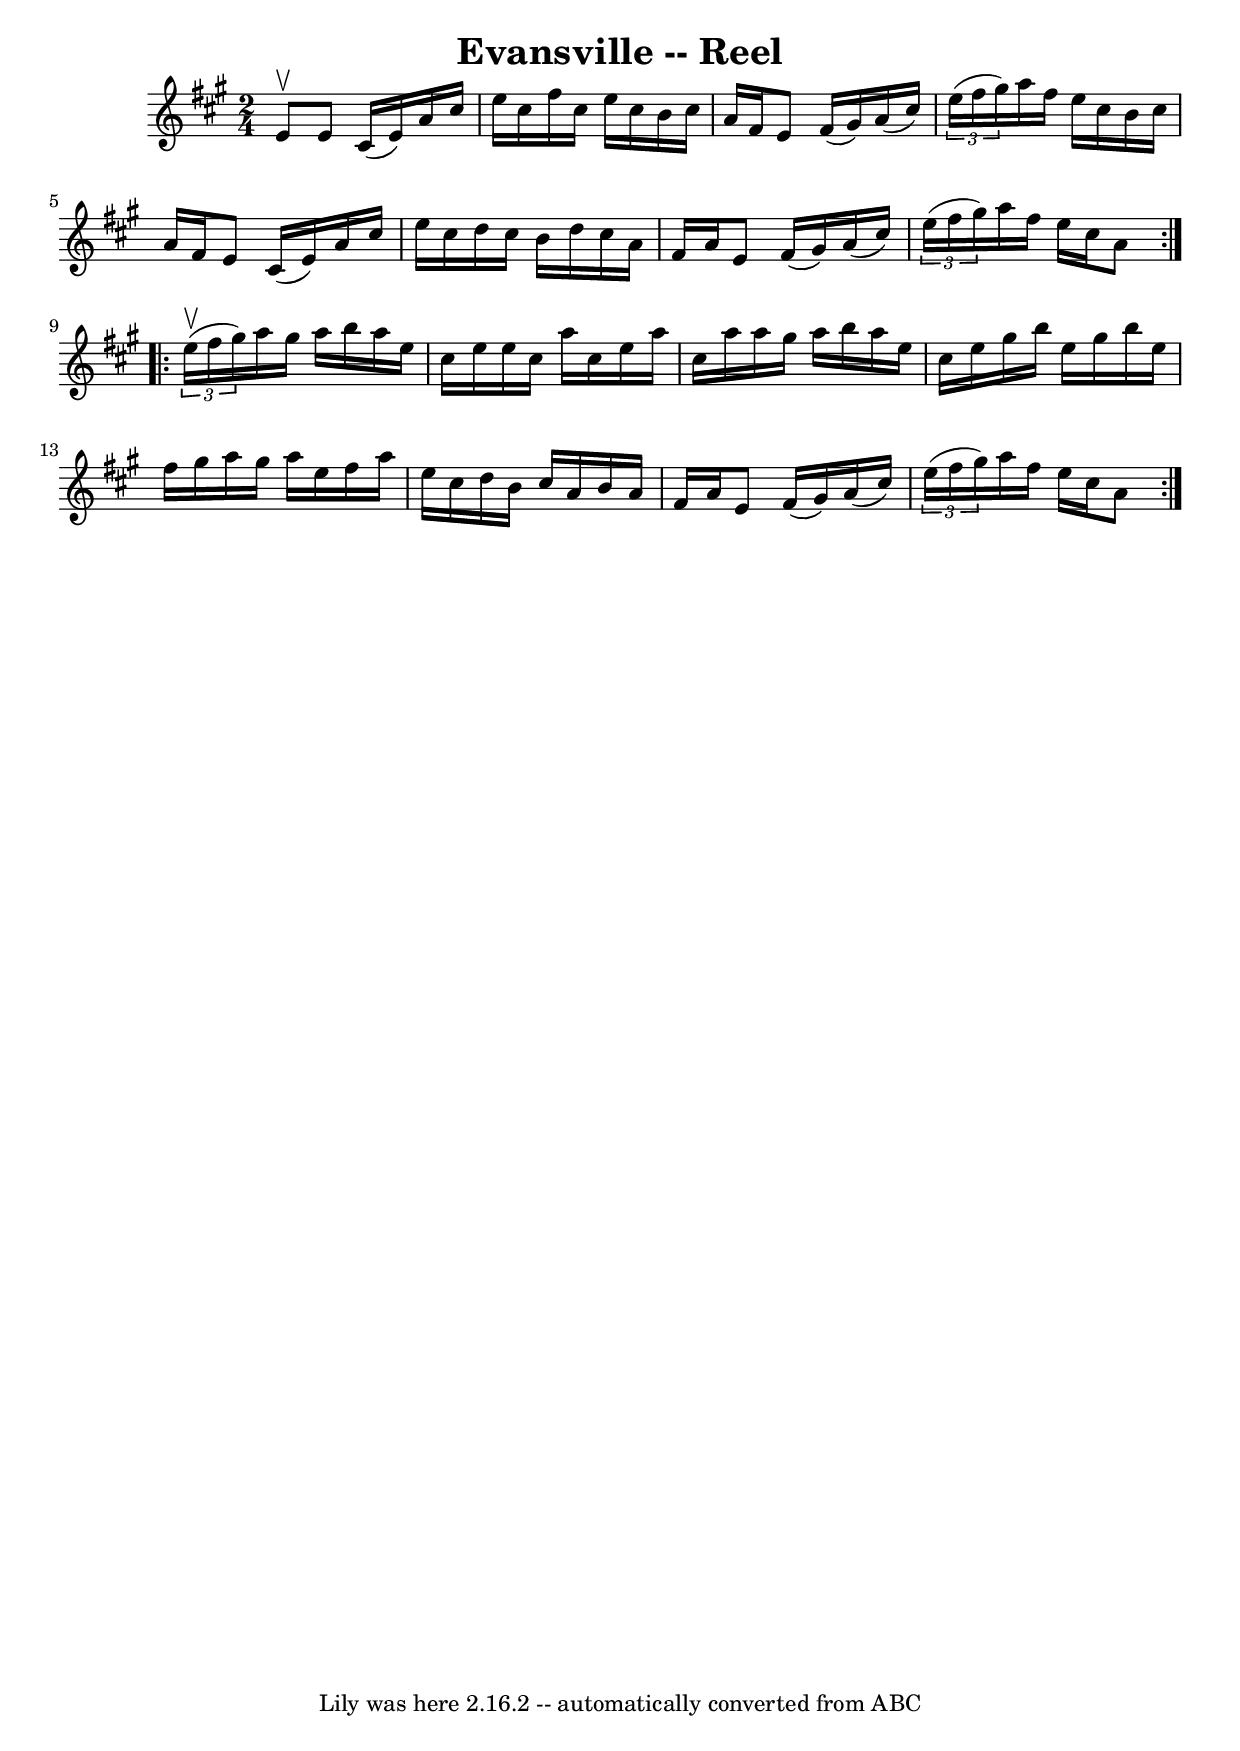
\version "2.16.2"
\include "Mammoth.ily"
\header {
  %% book = "Ryan's Mammoth Collection"
  crossRefNumber = "1"
  footnotes = "\\\\255"
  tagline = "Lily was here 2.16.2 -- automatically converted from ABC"
  title = "Evansville -- Reel"

}
voicedefault =  {



  \repeat volta 2 {

    \time 2/4 
    \key a \major
    e'8^\upbow |
    e'8 cis'16 (e'16)   
    a'16 cis''16 e''16 cis''16    |
    fis''16 cis''16 e''16   
    cis''16 b'16 cis''16 a'16 fis'16    |
    e'8 fis'16 (
    gis'16) a'16 (cis''16)   \times 2/3 { e''16 (fis''16 gis''16 
					  ) 
					}   |
    a''16 fis''16 e''16 cis''16 b'16 cis''16    
    a'16 fis'16    |
    e'8 cis'16 (e'16) a'16 cis''16    
    e''16 cis''16    |
    d''16 cis''16 b'16 d''16 cis''16    
    a'16 fis'16 a'16    |
    e'8 fis'16 (gis'16) a'16 (
    cis''16)   \times 2/3 { e''16 (fis''16 gis''16) 
			  }   |
    
    a''16 fis''16 e''16 cis''16 a'8    
  }     
  \repeat volta 2 {
    
    \times 2/3 { e''16^\upbow(fis''16 gis''16) 
	       } |
    a''16    
    gis''16 a''16 b''16 a''16 e''16 cis''16 e''16    |
    
    e''16 cis''16 a''16 cis''16 e''16 a''16 cis''16 a''16    
    |
    a''16 gis''16 a''16 b''16 a''16 e''16 cis''16    
    e''16    |
    gis''16 b''16 e''16 gis''16 b''16 e''16    
    fis''16 gis''16    |
    a''16 gis''16 a''16 e''16    
    fis''16 a''16 e''16 cis''16    |
    d''16 b'16 cis''16    
    a'16 b'16 a'16 fis'16 a'16    |
    e'8 fis'16 (gis'16-) a'16 (cis''16)   \times 2/3 { e''16 (fis''16 gis''16) 
				   }   
    |
    a''16 fis''16 e''16 cis''16 a'8    
  }   

}

\score{
  <<

    \context Staff="default"
    {
      \voicedefault 
      
    }

  >>
  \layout {
    
  }
  \midi {
  }

}
